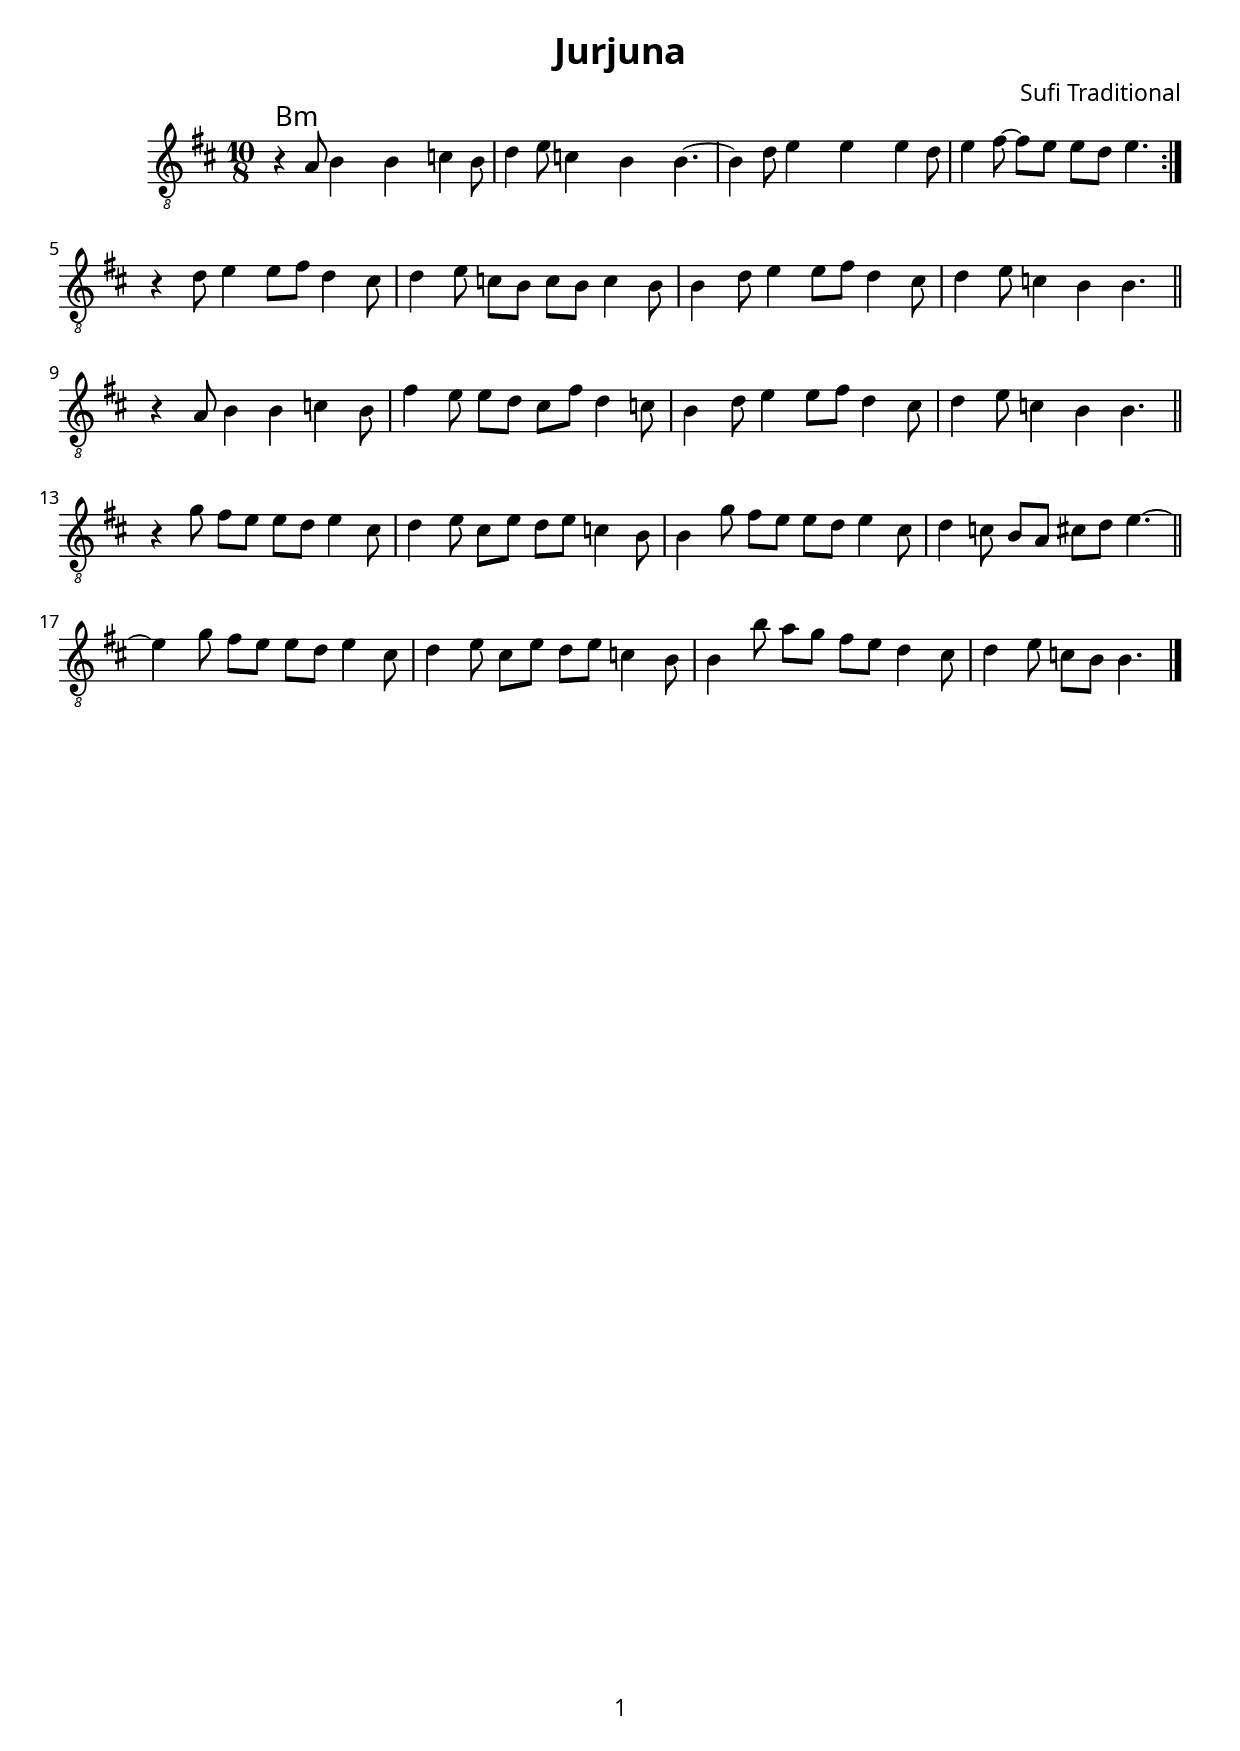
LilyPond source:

% DEFINIZIONI {{{
\version "2.18.2"

\header {
  title = "Jurjuna"
  composer = "Sufi Traditional"
}

\paper{
  print-first-page-number = ##t
  oddHeaderMarkup = \markup \null
  evenHeaderMarkup = \markup \null
  oddFooterMarkup = \markup {
    \fill-line {
      \on-the-fly \print-page-number-check-first
      \fromproperty #'page:page-number-string
    }
  }
  evenFooterMarkup = \oddFooterMarkup
  #(set-global-staff-size 10)

  myStaffSize = #20
  fonts = #(make-pango-font-tree
  "FontAwesome"
  "FontAwesome"
  "FontAwesome"
  (/ myStaffSize 20))
}

global = {
  \key b \minor
  \numericTimeSignature
  \time #'(3 2 2 3) 10/8
  \set Score.markFormatter = #format-mark-box-alphabet
}
%}}}


tema = {
  \repeat volta 2 {
    r4 a8 b4 b c b8 |
    d4 e8 c4 b b4.~ |\noBreak
    b4 d8 e4 e e d8 |\noBreak
    e4 fis8~ fis8 e e d e4.|
  }
  r4 d8 e4 e8 fis d4 cis8|
  d4 e8 c b c b c4 b8|
  b4 d8 e4 e8 fis d4 cis8|
  d4 e8 c4 b b4.|\bar"||" \break

  r4 a8 b4 b c b8 |
  fis'4 e8 e d cis fis d4 c8|
  b4 d8 e4 e8 fis d4 cis8|
  d4 e8 c4 b b4.|\bar"||" \break

  r4 g'8 fis e e d e4 cis8 |
  d4 e8 cis e d e c4 b8 |
  b4 g'8 fis e e d e4 cis8 |
  d4 c8 b a cis d e4.~ |\bar"||" \break

  e4 g8 fis e e d e4 cis8 |
  d4 e8 cis e d e c4 b8 |
  b4 b'8 a g fis e d4 cis8 |
  d4 e8 c b b4.| \bar"|."
}

accordi = \chordmode{
  \set chordChanges = ##t
  \repeat volta 2{
     b4.:m b4:m b4:m b4.:m |
     b4.:m b4:m b4:m b4.:m |
     b4.:m b4:m b4:m b4.:m |
     b4.:m b4:m b4:m b4.:m |
  }
}

% SCORE {{{
tema = \relative c' {
  \global 
  \tema
}

chordsPart ={
  \new ChordNames {
    \accordi
  }
}

temaPart = \new Staff \with {
  instrumentName = ""
  midiInstrument = "piano"
} { \clef "treble_8" \tema }

\book{
  \bookOutputSuffix "Score"
  \score {
    <<
      \chordsPart
      \temaPart
    >>
    \layout {
    }
    \midi {
      \context {
        \Score
        tempoWholesPerMinute = #(ly:make-moment 80 4)
      }
    }
  }
}
% }}}
